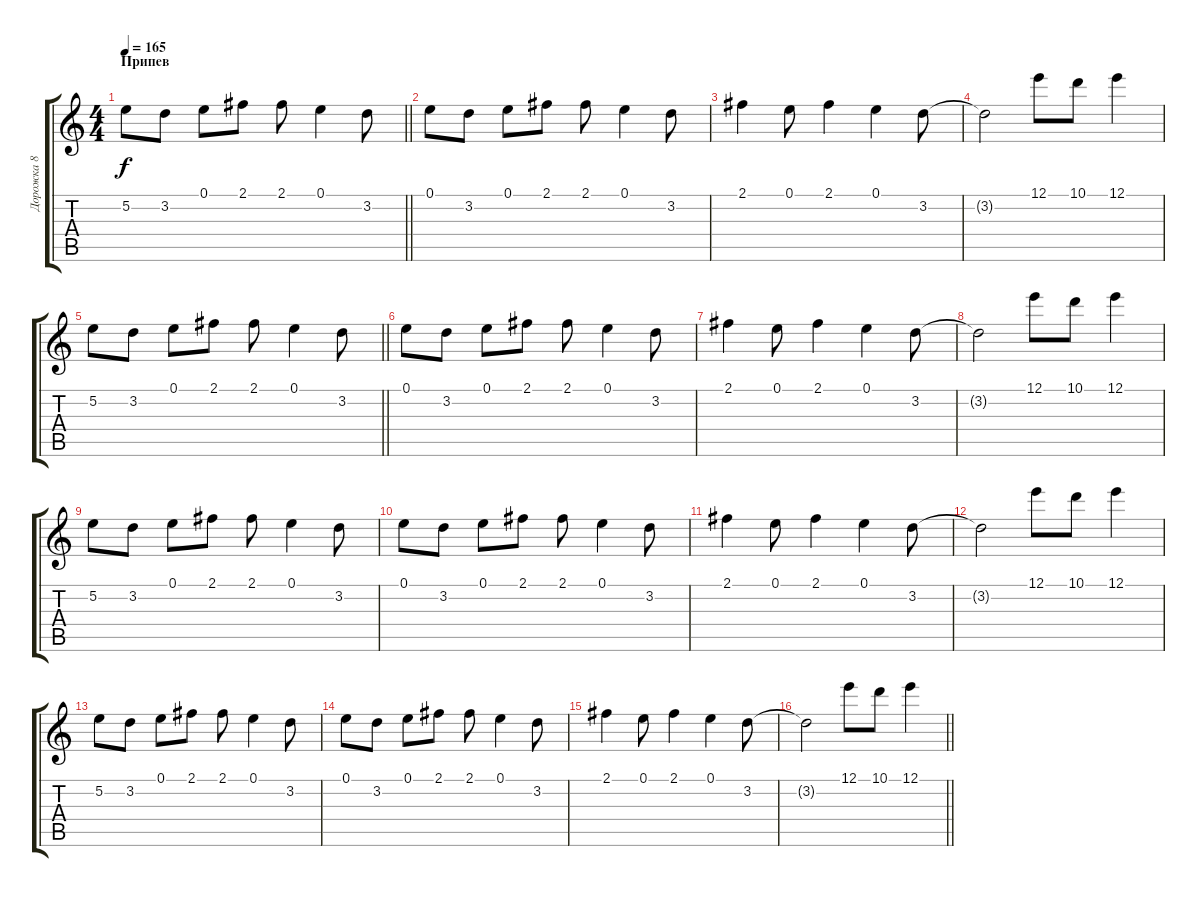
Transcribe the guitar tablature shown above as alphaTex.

\track ("Дорожка 8" "Дорожка 8") {instrument distortionguitar}
\staff {score tabs}
\tuning (E4 B3 G3 D3 A2 E2) {hide}
\ts (4 4)
\section ("" "Припев")
\tempo 165
\clef g2
\barLineRight lightlight
\ks c
5.2.8{dy f} 3.2.8 0.1.8 2.1.8 2.1.8 0.1.4 3.2.8 |
\section ("" "")
0.1.8 3.2.8 0.1.8 2.1.8 2.1.8 0.1.4 3.2.8 |
2.1.4 0.1.8 2.1.4 0.1.4 3.2.8 |
3.2{t}.2 12.1.8 10.1.8 12.1.4 |
\barLineRight lightlight
5.2.8 3.2.8 0.1.8 2.1.8 2.1.8 0.1.4 3.2.8 |
0.1.8 3.2.8 0.1.8 2.1.8 2.1.8 0.1.4 3.2.8 |
2.1.4 0.1.8 2.1.4 0.1.4 3.2.8 |
3.2{t}.2 12.1.8 10.1.8 12.1.4 |
5.2.8 3.2.8 0.1.8 2.1.8 2.1.8 0.1.4 3.2.8 |
0.1.8 3.2.8 0.1.8 2.1.8 2.1.8 0.1.4 3.2.8 |
2.1.4 0.1.8 2.1.4 0.1.4 3.2.8 |
3.2{t}.2 12.1.8 10.1.8 12.1.4 |
5.2.8 3.2.8 0.1.8 2.1.8 2.1.8 0.1.4 3.2.8 |
0.1.8 3.2.8 0.1.8 2.1.8 2.1.8 0.1.4 3.2.8 |
2.1.4 0.1.8 2.1.4 0.1.4 3.2.8 |
\barLineRight lightlight
3.2{t}.2 12.1.8 10.1.8 12.1.4
